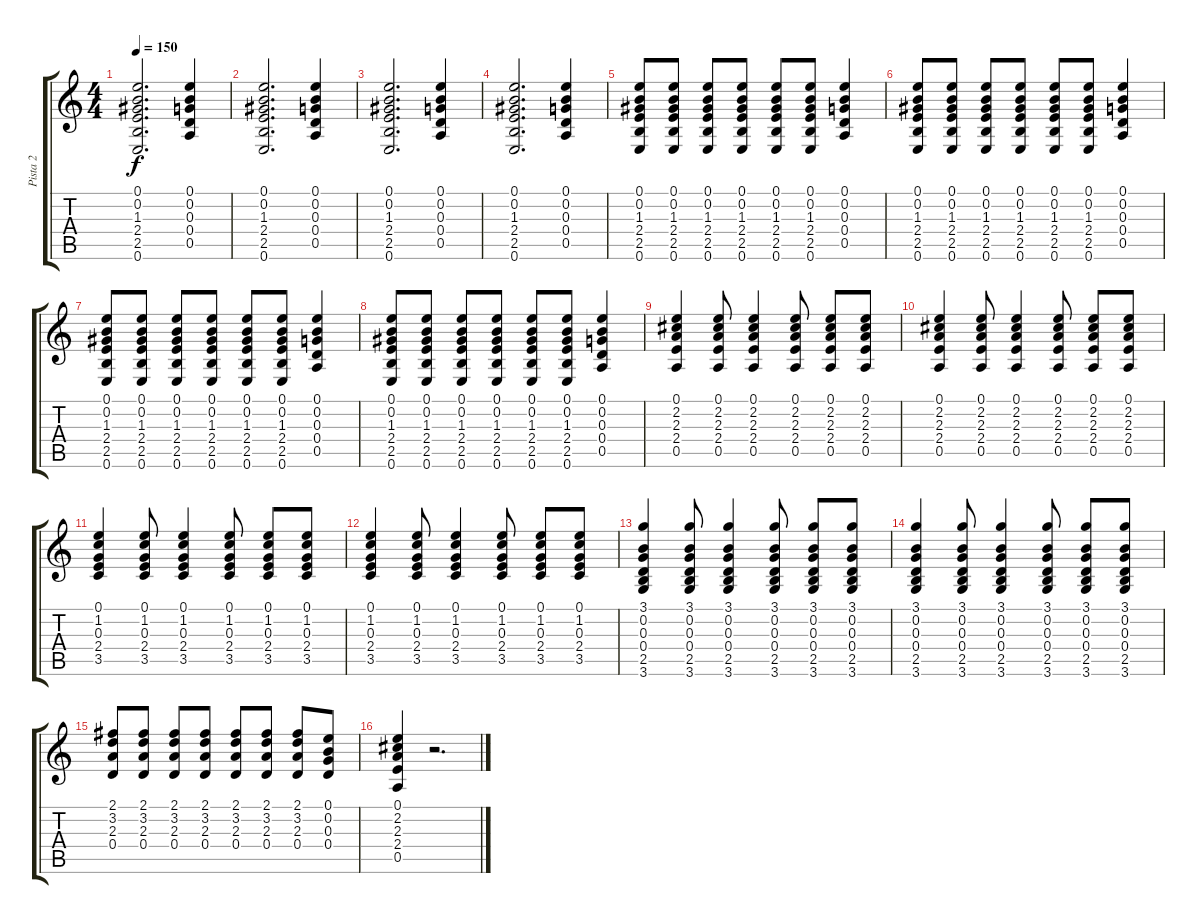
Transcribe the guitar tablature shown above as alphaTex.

\track ("Pista 2" "Pista 2") {instrument overdrivenguitar}
\staff {score tabs}
\tuning (E4 B3 G3 D3 A2 E2) {hide}
\ts (4 4)
\tempo 150
\clef g2
\ks c
(0.1 0.2 1.3 2.4 2.5 0.6).2{d dy f} (0.1 0.2 0.3 0.4 0.5).4 |
(0.1 0.2 1.3 2.4 2.5 0.6).2{d} (0.1 0.2 0.3 0.4 0.5).4 |
(0.1 0.2 1.3 2.4 2.5 0.6).2{d} (0.1 0.2 0.3 0.4 0.5).4 |
(0.1 0.2 1.3 2.4 2.5 0.6).2{d} (0.1 0.2 0.3 0.4 0.5).4 |
(0.1 0.2 1.3 2.4 2.5 0.6).8 (0.1 0.2 1.3 2.4 2.5 0.6).8 (0.1 0.2 1.3 2.4 2.5 0.6).8 (0.1 0.2 1.3 2.4 2.5 0.6).8 (0.1 0.2 1.3 2.4 2.5 0.6).8 (0.1 0.2 1.3 2.4 2.5 0.6).8 (0.1 0.2 0.3 0.4 0.5).4 |
(0.1 0.2 1.3 2.4 2.5 0.6).8 (0.1 0.2 1.3 2.4 2.5 0.6).8 (0.1 0.2 1.3 2.4 2.5 0.6).8 (0.1 0.2 1.3 2.4 2.5 0.6).8 (0.1 0.2 1.3 2.4 2.5 0.6).8 (0.1 0.2 1.3 2.4 2.5 0.6).8 (0.1 0.2 0.3 0.4 0.5).4 |
(0.1 0.2 1.3 2.4 2.5 0.6).8 (0.1 0.2 1.3 2.4 2.5 0.6).8 (0.1 0.2 1.3 2.4 2.5 0.6).8 (0.1 0.2 1.3 2.4 2.5 0.6).8 (0.1 0.2 1.3 2.4 2.5 0.6).8 (0.1 0.2 1.3 2.4 2.5 0.6).8 (0.1 0.2 0.3 0.4 0.5).4 |
(0.1 0.2 1.3 2.4 2.5 0.6).8 (0.1 0.2 1.3 2.4 2.5 0.6).8 (0.1 0.2 1.3 2.4 2.5 0.6).8 (0.1 0.2 1.3 2.4 2.5 0.6).8 (0.1 0.2 1.3 2.4 2.5 0.6).8 (0.1 0.2 1.3 2.4 2.5 0.6).8 (0.1 0.2 0.3 0.4 0.5).4 |
(0.1 2.2 2.3 2.4 0.5).4 (0.1 2.2 2.3 2.4 0.5).8 (0.1 2.2 2.3 2.4 0.5).4 (0.1 2.2 2.3 2.4 0.5).8 (0.1 2.2 2.3 2.4 0.5).8 (0.1 2.2 2.3 2.4 0.5).8 |
(0.1 2.2 2.3 2.4 0.5).4 (0.1 2.2 2.3 2.4 0.5).8 (0.1 2.2 2.3 2.4 0.5).4 (0.1 2.2 2.3 2.4 0.5).8 (0.1 2.2 2.3 2.4 0.5).8 (0.1 2.2 2.3 2.4 0.5).8 |
(0.1 1.2 0.3 2.4 3.5).4 (0.1 1.2 0.3 2.4 3.5).8 (0.1 1.2 0.3 2.4 3.5).4 (0.1 1.2 0.3 2.4 3.5).8 (0.1 1.2 0.3 2.4 3.5).8 (0.1 1.2 0.3 2.4 3.5).8 |
(0.1 1.2 0.3 2.4 3.5).4 (0.1 1.2 0.3 2.4 3.5).8 (0.1 1.2 0.3 2.4 3.5).4 (0.1 1.2 0.3 2.4 3.5).8 (0.1 1.2 0.3 2.4 3.5).8 (0.1 1.2 0.3 2.4 3.5).8 |
(3.1 0.2 0.3 0.4 2.5 3.6).4 (3.1 0.2 0.3 0.4 2.5 3.6).8 (3.1 0.2 0.3 0.4 2.5 3.6).4 (3.1 0.2 0.3 0.4 2.5 3.6).8 (3.1 0.2 0.3 0.4 2.5 3.6).8 (3.1 0.2 0.3 0.4 2.5 3.6).8 |
(3.1 0.2 0.3 0.4 2.5 3.6).4 (3.1 0.2 0.3 0.4 2.5 3.6).8 (3.1 0.2 0.3 0.4 2.5 3.6).4 (3.1 0.2 0.3 0.4 2.5 3.6).8 (3.1 0.2 0.3 0.4 2.5 3.6).8 (3.1 0.2 0.3 0.4 2.5 3.6).8 |
(2.1 3.2 2.3 0.4).8 (2.1 3.2 2.3 0.4).8 (2.1 3.2 2.3 0.4).8 (2.1 3.2 2.3 0.4).8 (2.1 3.2 2.3 0.4).8 (2.1 3.2 2.3 0.4).8 (2.1 3.2 2.3 0.4).8 (0.1 0.2 0.3 0.4).8 |
(0.1 2.2 2.3 2.4 0.5).4 r.2{d}
